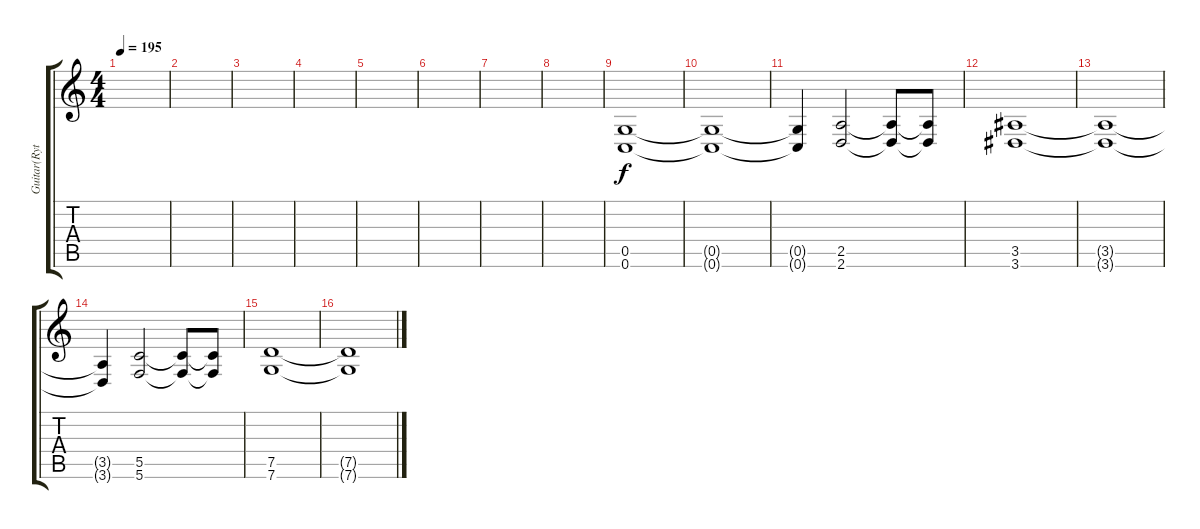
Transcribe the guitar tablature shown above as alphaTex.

\track ("Guitar(Rythm)" "Guitar(Ryt") {instrument distortionguitar}
\staff {score tabs}
\tuning (D4 A3 F3 C3 G2 C2) {hide}
\ts (4 4)
\tempo 195
\clef g2
\ks c
|
|
|
|
|
|
|
|
(0.5 0.6).1 |
(0.5{t} 0.6{t}).1 |
(0.5{t} 0.6{t}).4 (2.5 2.6).2 (2.5{t} 2.6{t}).8 (2.5{t} 2.6{t}).8 |
(3.5 3.6).1 |
(3.5{t} 3.6{t}).1 |
(3.5{t} 3.6{t}).4 (5.5 5.6).2 (5.5{t} 5.6{t}).8 (5.5{t} 5.6{t}).8 |
(7.5 7.6).1 |
(7.5{t} 7.6{t}).1
